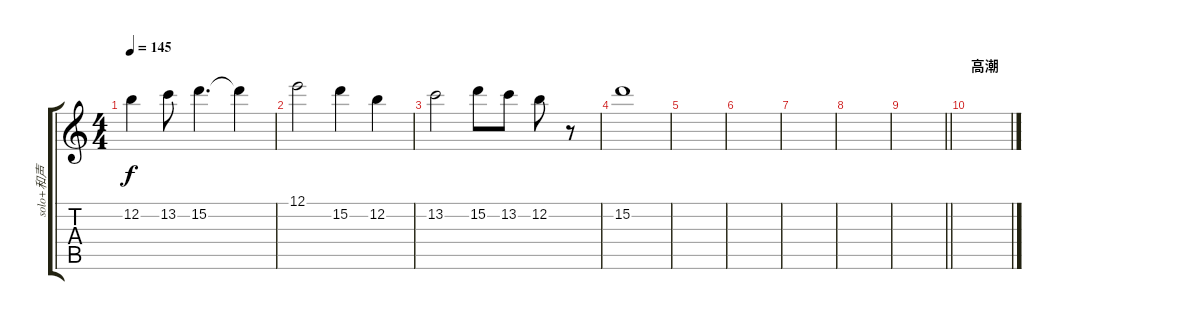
\track ("solo+和声" "solo+和声") {instrument overdrivenguitar}
\staff {score tabs}
\tuning (E4 B3 G3 D3 A2 E2) {hide}
\ts (4 4)
\tempo 145
\clef g2
\ks c
12.2.4{dy f} 13.2.8 15.2.4{d} 15.2{t}.4 |
12.1.2 15.2.4 12.2.4 |
13.2.2 15.2.8 13.2.8 12.2.8 r.8 |
15.2.1 |
|
|
|
|
\barLineRight lightlight
|
\section ("" "高潮")
